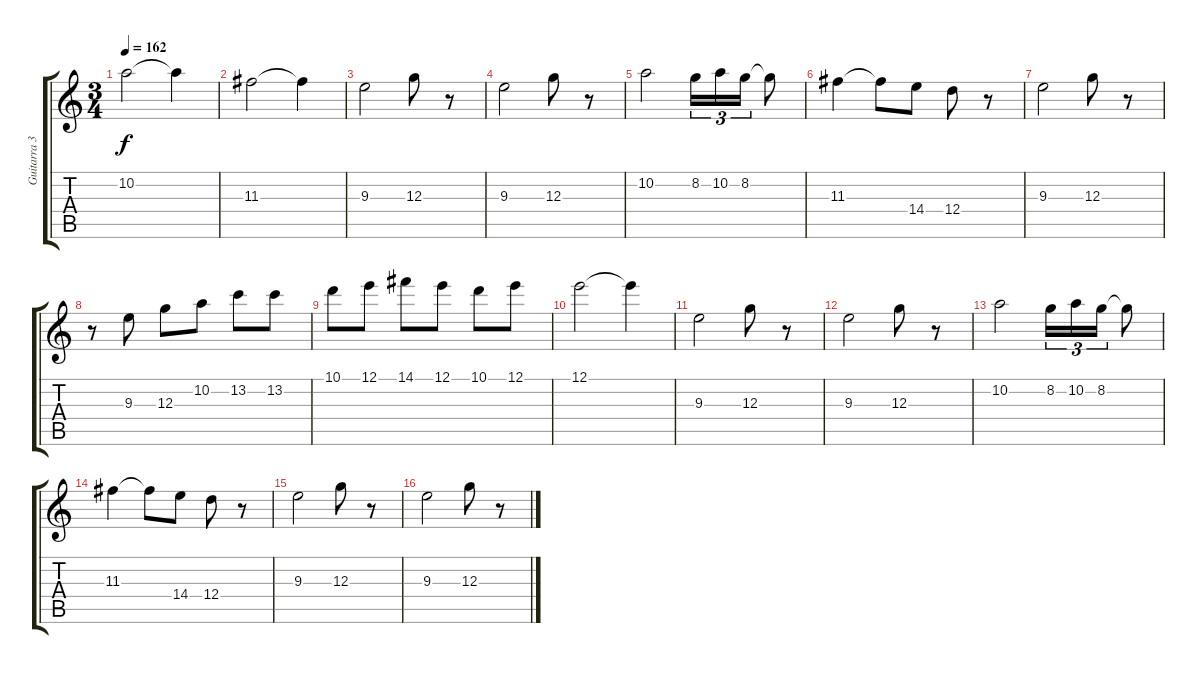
\track ("Guitarra 3" "Guitarra 3") {instrument acousticguitarsteel}
\staff {score tabs}
\tuning (E4 B3 G3 D3 A2 E2) {hide}
\ts (3 4)
\tempo 162
\clef g2
\ks c
10.2.2{dy f} 10.2{t}.4 |
11.3.2 11.3{t}.4 |
9.3.2 12.3.8 r.8 |
9.3.2 12.3.8 r.8 |
10.2.2 8.2.16{tu (3 2)} 10.2.16{tu (3 2)} 8.2.16{tu (3 2)} 8.2{t}.8 |
11.3.4 11.3{t}.8 14.4.8 12.4.8 r.8 |
9.3.2 12.3.8 r.8 |
r.8 9.3.8 12.3.8 10.2.8 13.2.8 13.2.8 |
10.1.8 12.1.8 14.1.8 12.1.8 10.1.8 12.1.8 |
12.1.2 12.1{t}.4 |
9.3.2 12.3.8 r.8 |
9.3.2 12.3.8 r.8 |
10.2.2 8.2.16{tu (3 2)} 10.2.16{tu (3 2)} 8.2.16{tu (3 2)} 8.2{t}.8 |
11.3.4 11.3{t}.8 14.4.8 12.4.8 r.8 |
9.3.2 12.3.8 r.8 |
9.3.2 12.3.8 r.8
